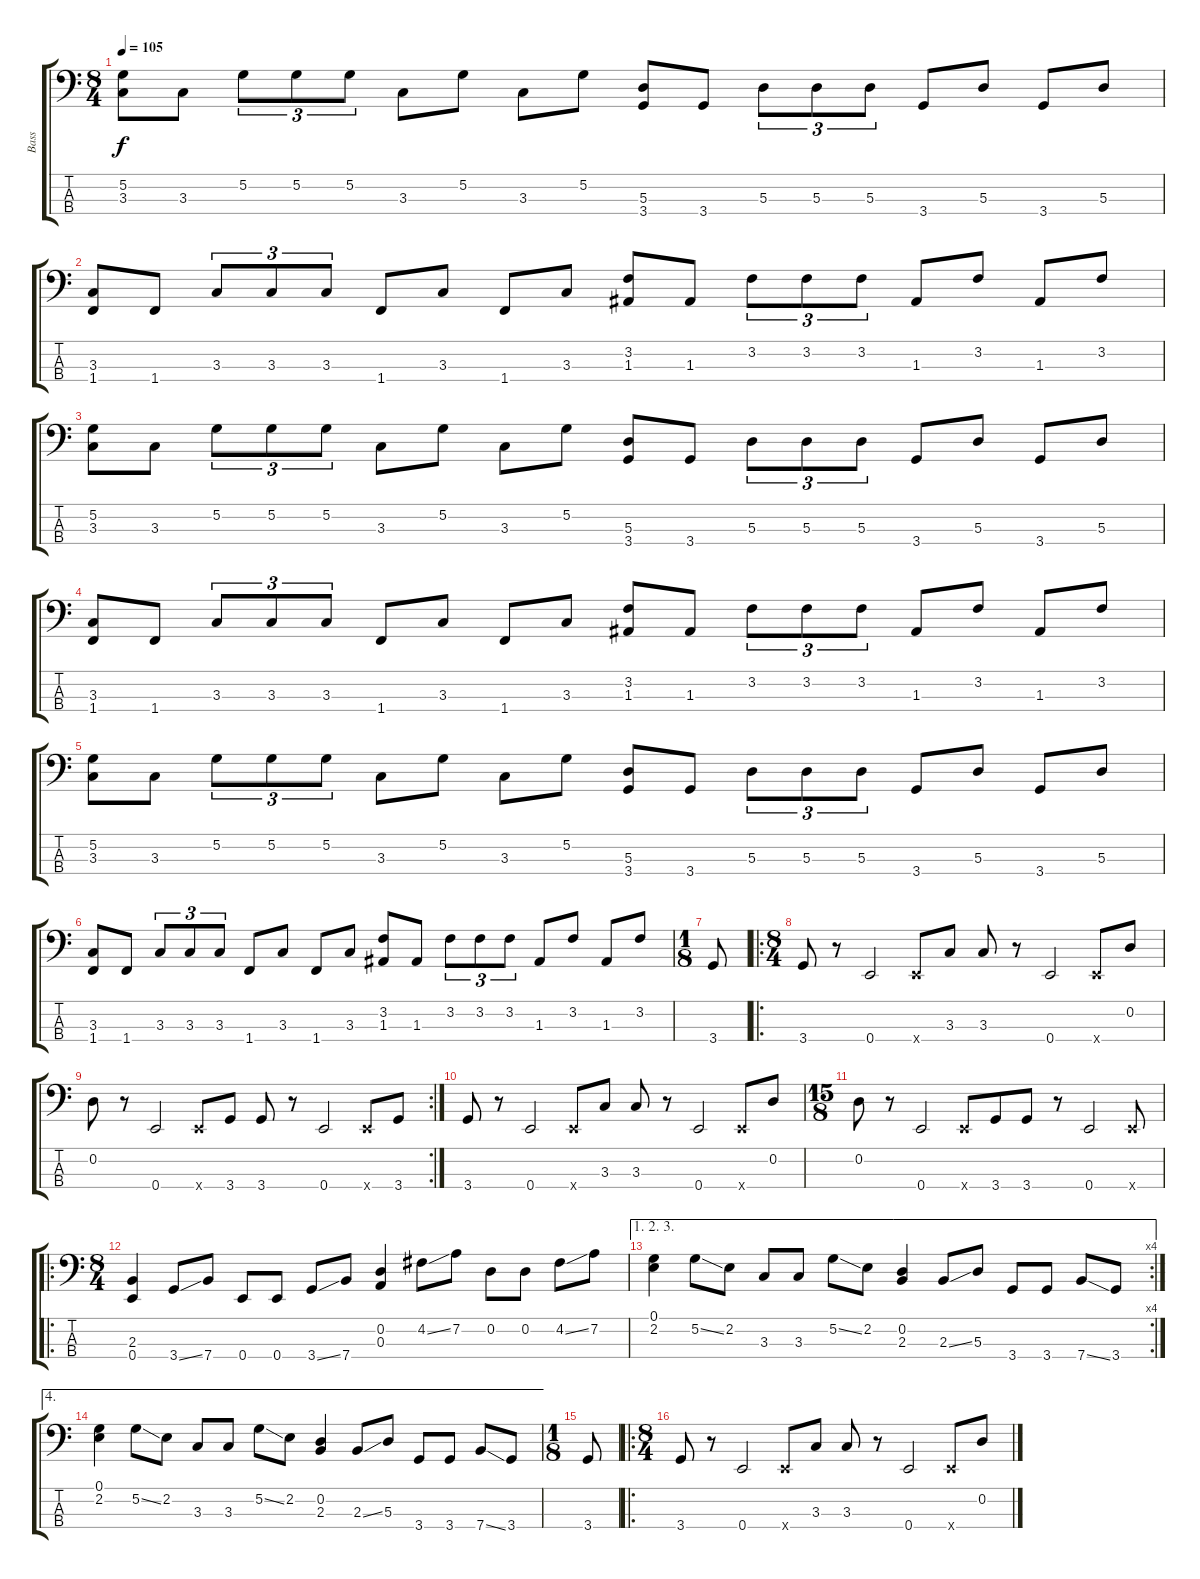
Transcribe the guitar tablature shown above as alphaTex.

\track ("Bass" "Bass") {instrument electricbassfinger}
\staff {score tabs}
\tuning (G2 D2 A1 E1) {hide}
\ts (8 4)
\tempo 105
\clef f4
\ks c
(5.2 3.3).8{dy f} 3.3.8 5.2.8{tu (3 2)} 5.2.8{tu (3 2)} 5.2.8{tu (3 2)} 3.3.8 5.2.8 3.3.8 5.2.8 (5.3 3.4).8 3.4.8 5.3.8{tu (3 2)} 5.3.8{tu (3 2)} 5.3.8{tu (3 2)} 3.4.8 5.3.8 3.4.8 5.3.8 |
(3.3 1.4).8 1.4.8 3.3.8{tu (3 2)} 3.3.8{tu (3 2)} 3.3.8{tu (3 2)} 1.4.8 3.3.8 1.4.8 3.3.8 (3.2 1.3).8 1.3.8 3.2.8{tu (3 2)} 3.2.8{tu (3 2)} 3.2.8{tu (3 2)} 1.3.8 3.2.8 1.3.8 3.2.8 |
(5.2 3.3).8 3.3.8 5.2.8{tu (3 2)} 5.2.8{tu (3 2)} 5.2.8{tu (3 2)} 3.3.8 5.2.8 3.3.8 5.2.8 (5.3 3.4).8 3.4.8 5.3.8{tu (3 2)} 5.3.8{tu (3 2)} 5.3.8{tu (3 2)} 3.4.8 5.3.8 3.4.8 5.3.8 |
(3.3 1.4).8 1.4.8 3.3.8{tu (3 2)} 3.3.8{tu (3 2)} 3.3.8{tu (3 2)} 1.4.8 3.3.8 1.4.8 3.3.8 (3.2 1.3).8 1.3.8 3.2.8{tu (3 2)} 3.2.8{tu (3 2)} 3.2.8{tu (3 2)} 1.3.8 3.2.8 1.3.8 3.2.8 |
(5.2 3.3).8 3.3.8 5.2.8{tu (3 2)} 5.2.8{tu (3 2)} 5.2.8{tu (3 2)} 3.3.8 5.2.8 3.3.8 5.2.8 (5.3 3.4).8 3.4.8 5.3.8{tu (3 2)} 5.3.8{tu (3 2)} 5.3.8{tu (3 2)} 3.4.8 5.3.8 3.4.8 5.3.8 |
(3.3 1.4).8 1.4.8 3.3.8{tu (3 2)} 3.3.8{tu (3 2)} 3.3.8{tu (3 2)} 1.4.8 3.3.8 1.4.8 3.3.8 (3.2 1.3).8 1.3.8 3.2.8{tu (3 2)} 3.2.8{tu (3 2)} 3.2.8{tu (3 2)} 1.3.8 3.2.8 1.3.8 3.2.8 |
\ts (1 8)
3.4.8 |
\ro
\ts (8 4)
3.4.8 r.8 0.4.2 0.4{x}.8 3.3.8 3.3.8 r.8 0.4.2 0.4{x}.8 0.2.8 |
\rc 2
0.2.8 r.8 0.4.2 0.4{x}.8 3.4.8 3.4.8 r.8 0.4.2 0.4{x}.8 3.4.8 |
3.4.8 r.8 0.4.2 0.4{x}.8 3.3.8 3.3.8 r.8 0.4.2 0.4{x}.8 0.2.8 |
\ts (15 8)
0.2.8 r.8 0.4.2 0.4{x}.8 3.4.8 3.4.8 r.8 0.4.2 0.4{x}.8 |
\ro
\ts (8 4)
(2.3 0.4).4 3.4{ss}.8 7.4.8 0.4.8 0.4.8 3.4{ss}.8 7.4.8 (0.2 0.3).4 4.2{ss}.8 7.2.8 0.2.8 0.2.8 4.2{ss}.8 7.2.8 |
\ae (1 2 3)
\rc 4
(0.1 2.2).4 5.2{ss}.8 2.2.8 3.3.8 3.3.8 5.2{ss}.8 2.2.8 (0.2 2.3).4 2.3{ss}.8 5.3.8 3.4.8 3.4.8 7.4{ss}.8 3.4.8 |
\ae 4
(0.1 2.2).4 5.2{ss}.8 2.2.8 3.3.8 3.3.8 5.2{ss}.8 2.2.8 (0.2 2.3).4 2.3{ss}.8 5.3.8 3.4.8 3.4.8 7.4{ss}.8 3.4.8 |
\ts (1 8)
3.4.8 |
\ro
\ts (8 4)
3.4.8 r.8 0.4.2 0.4{x}.8 3.3.8 3.3.8 r.8 0.4.2 0.4{x}.8 0.2.8
